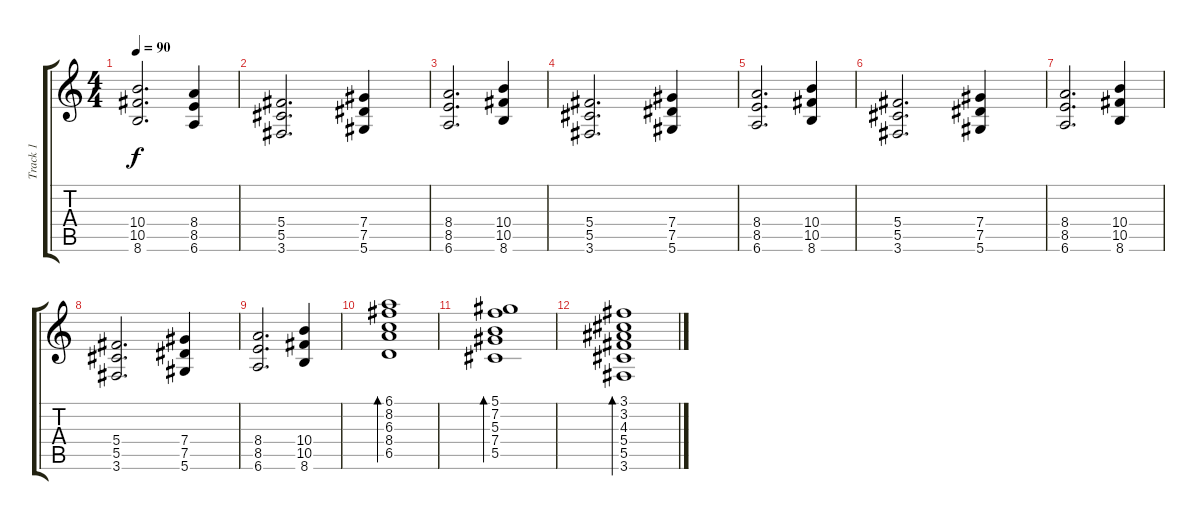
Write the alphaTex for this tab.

\track ("Track 1" "Track 1") {instrument acousticguitarsteel}
\staff {score tabs}
\tuning (Eb4 Bb3 Gb3 Db3 Ab2 Eb2) {hide}
\ts (4 4)
\tempo 90
\clef g2
\ks c
(10.4 10.5 8.6).2{d dy f} (8.4 8.5 6.6).4 |
(5.4 5.5 3.6).2{d} (7.4 7.5 5.6).4 |
(8.4 8.5 6.6).2{d} (10.4 10.5 8.6).4 |
(5.4 5.5 3.6).2{d} (7.4 7.5 5.6).4 |
(8.4 8.5 6.6).2{d} (10.4 10.5 8.6).4 |
(5.4 5.5 3.6).2{d} (7.4 7.5 5.6).4 |
(8.4 8.5 6.6).2{d} (10.4 10.5 8.6).4 |
(5.4 5.5 3.6).2{d} (7.4 7.5 5.6).4 |
(8.4 8.5 6.6).2{d} (10.4 10.5 8.6).4 |
(6.1 8.2 6.3 8.4 6.5).1{bd 480} |
(5.1 7.2 5.3 7.4 5.5).1{bd 480} |
(3.1 3.2 4.3 5.4 5.5 3.6).1{bd 480}
